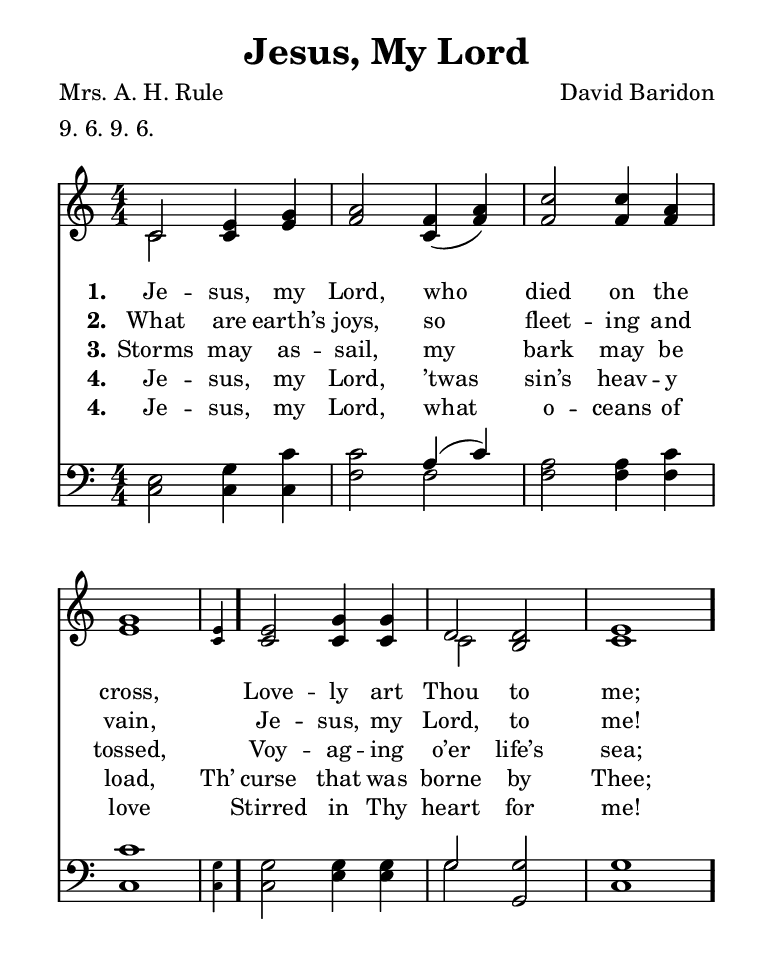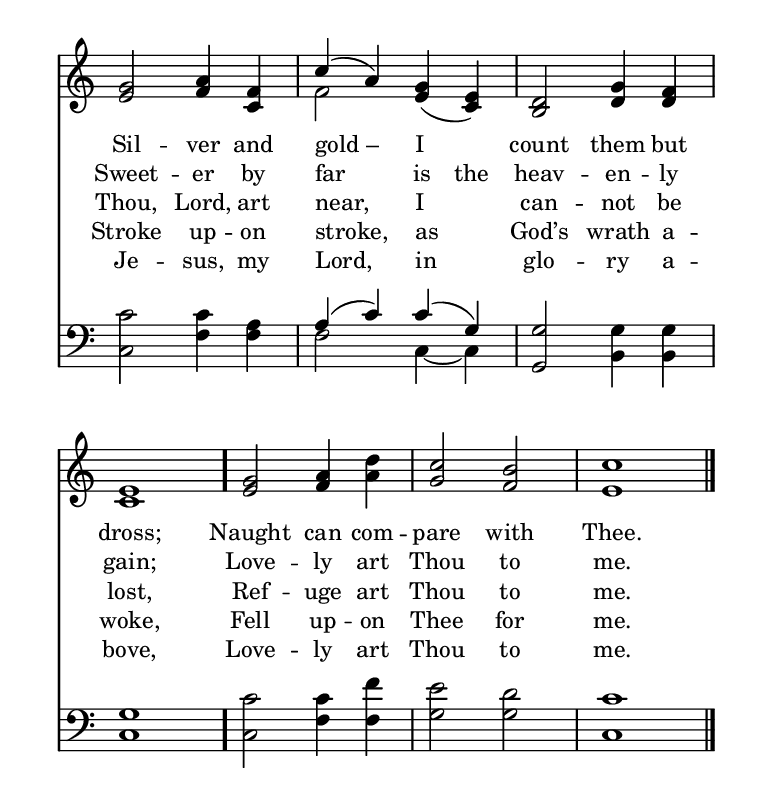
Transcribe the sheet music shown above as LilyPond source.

\include "common/global.ily"
\paper {
  \include "common/paper.ily"
  ragged-bottom = ##t
  systems-per-page = #(cond (is-eogsized 1) (#t #f))
}

\header{
  hymnnumber = "284"
  title = "Jesus, My Lord"
  tunename = ""
  meter = "9. 6. 9. 6."
  poet = "Mrs. A. H. Rule"
  composer = "David Baridon"
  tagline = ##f
}

global = {
  \include "common/overrides.ily"
  \override Staff.TimeSignature.style = #'numbered
  \time 4/4
  \override Score.MetronomeMark.transparent = ##t % hide all fermata changes too
  \tempo 4=120
  \key c \major
  \autoBeamOff
}

notesSoprano = {
\global
\relative c' {

  c2 e4 g | a2 f4( a) | c2 c4 a | g1 |
  \grace e4 e2 g4 g | d2 d | e1 | % TODO play grace note in MIDI only for verse 4
  g2 a4 f | c'( a) g( e) | d2 g4 f | e1 |
  g2 a4 d | c2 b | c1 |

  \bar "|."

}
}

notesAlto = {
\global
\relative e' {

  c2 c4 e | f2 c4( f) | f2 f4 f | e1 |
  \grace c4 c2 c4 c c2 b | c1 |
  e2 f4 c | f2 e4( c) | b2 d4 d | c1 |
  e2 f4 a | g2 f | e1 |

}
}

notesTenor = {
\global
\relative a {

  e2 g4 c | c2 a4( c) | a2 a4 c | c1 |
  \grace \tweak Stem.direction #DOWN g4 g2 g4 g | g2 g | g1 |
  c2 c4 a | a( c) c( g) | g2 g4 g | g1 |
  c2 c4 f | e2 d | c1 |

}
}

notesBass = {
\global
\relative f {

  c2 c4 c | f2 f | f2 f4 f | c1 |
  \grace \tweak Stem.direction #DOWN c4 c2 e4 e | g2 g, | c1 |
  c2 f4 f | f2 c4 ~ c4 | g2 b4 b | c1 |
  c2 f4 f | g2 g | c,1 |

}
}

wordsA = \lyricmode {
\set stanza = "1."

Je -- sus, my Lord, who died on the cross, \bar "."
Love -- ly art Thou to me; \bar "."
Sil -- ver and gold_– I count them but dross; \bar "."
Naught can com -- pare with Thee. \bar "."

}

wordsB = \lyricmode {
\set stanza = "2."

What are earth’s joys, so fleet -- ing and vain,
Je -- sus, my Lord, to me!
Sweet -- er by far { \mon } is the { \moff } heav -- en -- ly gain;
Love -- ly art Thou to me.

}

wordsC = \lyricmode {
\set stanza = "3."

Storms may as -- sail, my bark may be tossed,
Voy -- ag -- ing o’er life’s sea;
Thou, Lord, art near, I can -- not be lost,
Ref -- uge art Thou to me.

}

wordsD = \lyricmode {
\set stanza = "4."

%{HIDE>%} \set includeGraceNotes = ##t %{<HIDE%}
Je -- sus, my Lord, ’twas sin’s heav -- y load,
Th’ curse that was borne by Thee; %{HIDE>%} \set includeGraceNotes = ##f %{<HIDE%}
Stroke up -- on stroke, as God’s wrath a -- woke,
Fell up -- on Thee for me.

}

wordsE = \lyricmode {
\set stanza = "4."

Je -- sus, my Lord, what o -- ceans of love
Stirred in Thy heart for me!
Je -- sus, my Lord, in glo -- ry a -- bove,
Love -- ly art Thou to me.

}

\score {
  \context ChoirStaff <<
    \context Staff = upper <<
      \set Staff.autoBeaming = ##f
      \set ChoirStaff.systemStartDelimiter = #'SystemStartBar
      \set ChoirStaff.printPartCombineTexts = ##f
      \partcombine #'(2 . 9) \notesSoprano \notesAlto
      \context NullVoice = sopranos { \voiceOne << \notesSoprano >> }
      \context Lyrics = one   \lyricsto sopranos \wordsA
      \context Lyrics = two   \lyricsto sopranos \wordsB
      \context Lyrics = three \lyricsto sopranos \wordsC
      \context Lyrics = four  \lyricsto sopranos \wordsD
      \context Lyrics = five  \lyricsto sopranos \wordsE
    >>
    \context Staff = men <<
      \set Staff.autoBeaming = ##f
      \clef bass
      \set ChoirStaff.printPartCombineTexts = ##f
      \partcombine #'(2 . 9) \notesTenor \notesBass
    >>
  >>
  \layout {
    \include "common/layout.ily"
  }
  \midi{
    \include "common/midi.ily"
  }
}

\version "2.19.49"  % necessary for upgrading to future LilyPond versions.

% vi:set et ts=2 sw=2 ai nocindent syntax=lilypond:
